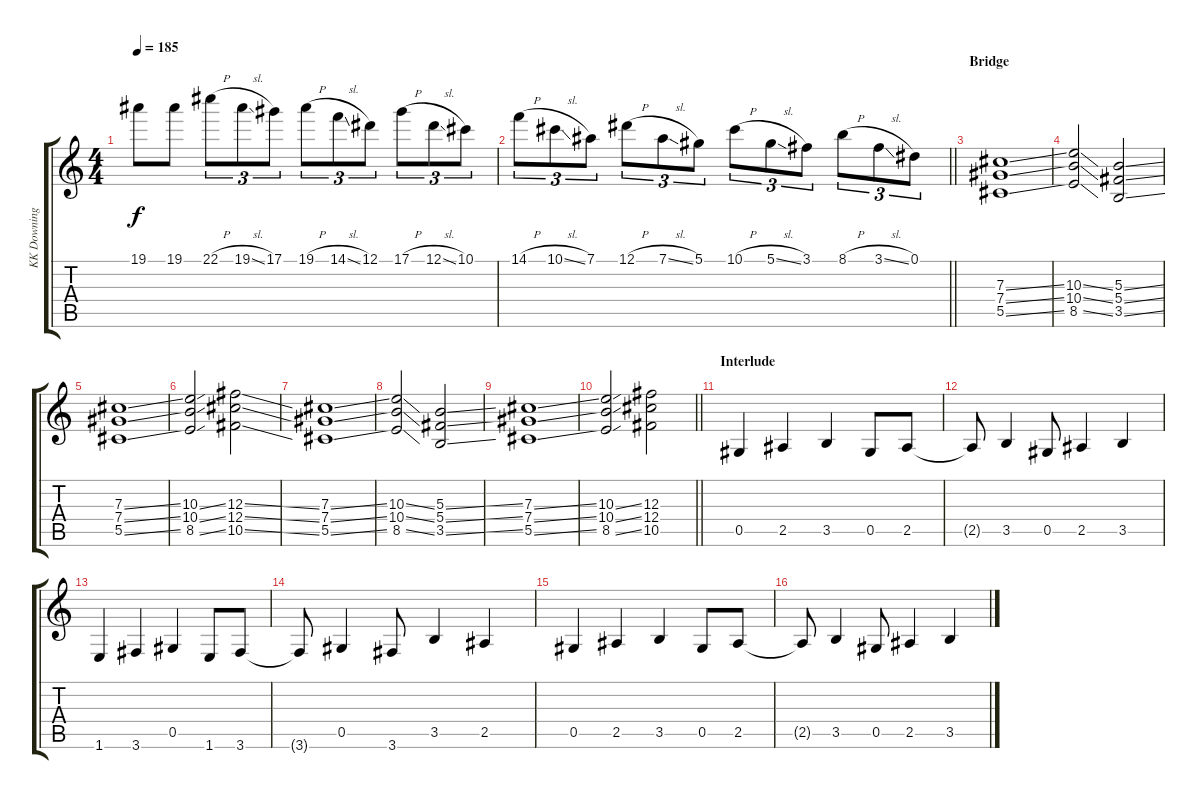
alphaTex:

\track ("KK Downing" "KK Downing") {instrument distortionguitar}
\staff {score tabs}
\tuning (Eb4 Bb3 Gb3 Db3 Ab2 Eb2) {hide}
\ts (4 4)
\tempo 185
\clef g2
\ks c
19.1.8{dy f} 19.1.8 22.1{h}.8{tu (3 2)} 19.1{sl}.8{tu (3 2)} 17.1.8{tu (3 2)} 19.1{h}.8{tu (3 2)} 14.1{sl}.8{tu (3 2)} 12.1.8{tu (3 2)} 17.1{h}.8{tu (3 2)} 12.1{sl}.8{tu (3 2)} 10.1.8{tu (3 2)} |
\barLineRight lightlight
14.1{h}.8{tu (3 2)} 10.1{sl}.8{tu (3 2)} 7.1.8{tu (3 2)} 12.1{h}.8{tu (3 2)} 7.1{sl}.8{tu (3 2)} 5.1.8{tu (3 2)} 10.1{h}.8{tu (3 2)} 5.1{sl}.8{tu (3 2)} 3.1.8{tu (3 2)} 8.1{h}.8{tu (3 2)} 3.1{sl}.8{tu (3 2)} 0.1.8{tu (3 2)} |
\section ("" "Bridge")
(7.3{ss} 7.4{ss} 5.5{ss}).1 |
(10.3{ss} 10.4{ss} 8.5{ss}).2 (5.3{ss} 5.4{ss} 3.5{ss}).2 |
(7.3{ss} 7.4{ss} 5.5{ss}).1 |
(10.3{ss} 10.4{ss} 8.5{ss}).2 (12.3{ss} 12.4{ss} 10.5{ss}).2 |
(7.3{ss} 7.4{ss} 5.5{ss}).1 |
(10.3{ss} 10.4{ss} 8.5{ss}).2 (5.3{ss} 5.4{ss} 3.5{ss}).2 |
(7.3{ss} 7.4{ss} 5.5{ss}).1 |
\barLineRight lightlight
(10.3{ss} 10.4{ss} 8.5{ss}).2 (12.3 12.4 10.5).2 |
\section ("" "Interlude")
0.5.4 2.5.4 3.5.4 0.5.8 2.5.8 |
2.5{t}.8 3.5.4 0.5.8 2.5.4 3.5.4 |
1.6.4 3.6.4 0.5.4 1.6.8 3.6.8 |
3.6{t}.8 0.5.4 3.6.8 3.5.4 2.5.4 |
0.5.4 2.5.4 3.5.4 0.5.8 2.5.8 |
2.5{t}.8 3.5.4 0.5.8 2.5.4 3.5.4
